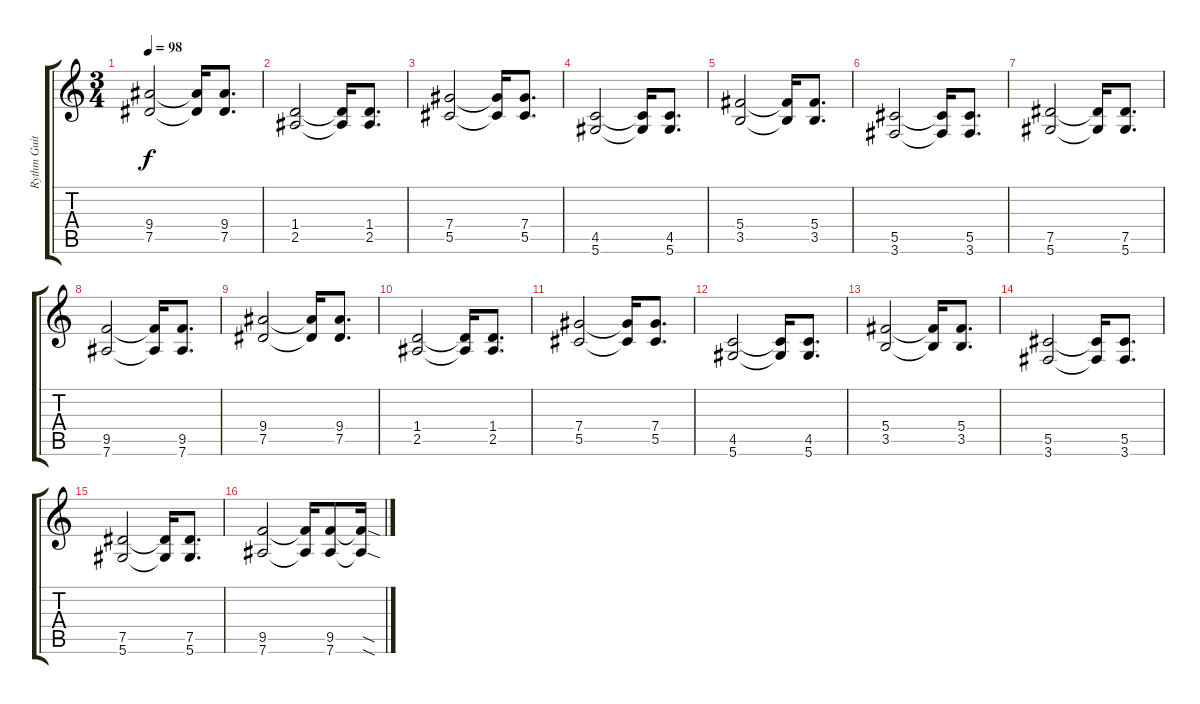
\track ("Rythm Guitar" "Rythm Guit") {instrument distortionguitar}
\staff {score tabs}
\tuning (Eb4 Bb3 Gb3 Db3 Ab2 Eb2) {hide}
\ts (3 4)
\tempo 98
\clef g2
\ks c
(9.4 7.5).2{dy f} (9.4{t} 7.5{t}).16 (9.4 7.5).8{d} |
(1.4 2.5).2 (1.4{t} 2.5{t}).16 (1.4 2.5).8{d} |
(7.4 5.5).2 (7.4{t} 5.5{t}).16 (7.4 5.5).8{d} |
(4.5 5.6).2 (4.5{t} 5.6{t}).16 (4.5 5.6).8{d} |
(5.4 3.5).2 (5.4{t} 3.5{t}).16 (5.4 3.5).8{d} |
(5.5 3.6).2 (5.5{t} 3.6{t}).16 (5.5 3.6).8{d} |
(7.5 5.6).2 (7.5{t} 5.6{t}).16 (7.5 5.6).8{d} |
(9.5 7.6).2 (9.5{t} 7.6{t}).16 (9.5 7.6).8{d} |
(9.4 7.5).2 (9.4{t} 7.5{t}).16 (9.4 7.5).8{d} |
(1.4 2.5).2 (1.4{t} 2.5{t}).16 (1.4 2.5).8{d} |
(7.4 5.5).2 (7.4{t} 5.5{t}).16 (7.4 5.5).8{d} |
(4.5 5.6).2 (4.5{t} 5.6{t}).16 (4.5 5.6).8{d} |
(5.4 3.5).2 (5.4{t} 3.5{t}).16 (5.4 3.5).8{d} |
(5.5 3.6).2 (5.5{t} 3.6{t}).16 (5.5 3.6).8{d} |
(7.5 5.6).2 (7.5{t} 5.6{t}).16 (7.5 5.6).8{d} |
(9.5 7.6).2 (9.5{t} 7.6{t}).16 (9.5 7.6).8 (9.5{sod t} 7.6{sod t}).16
